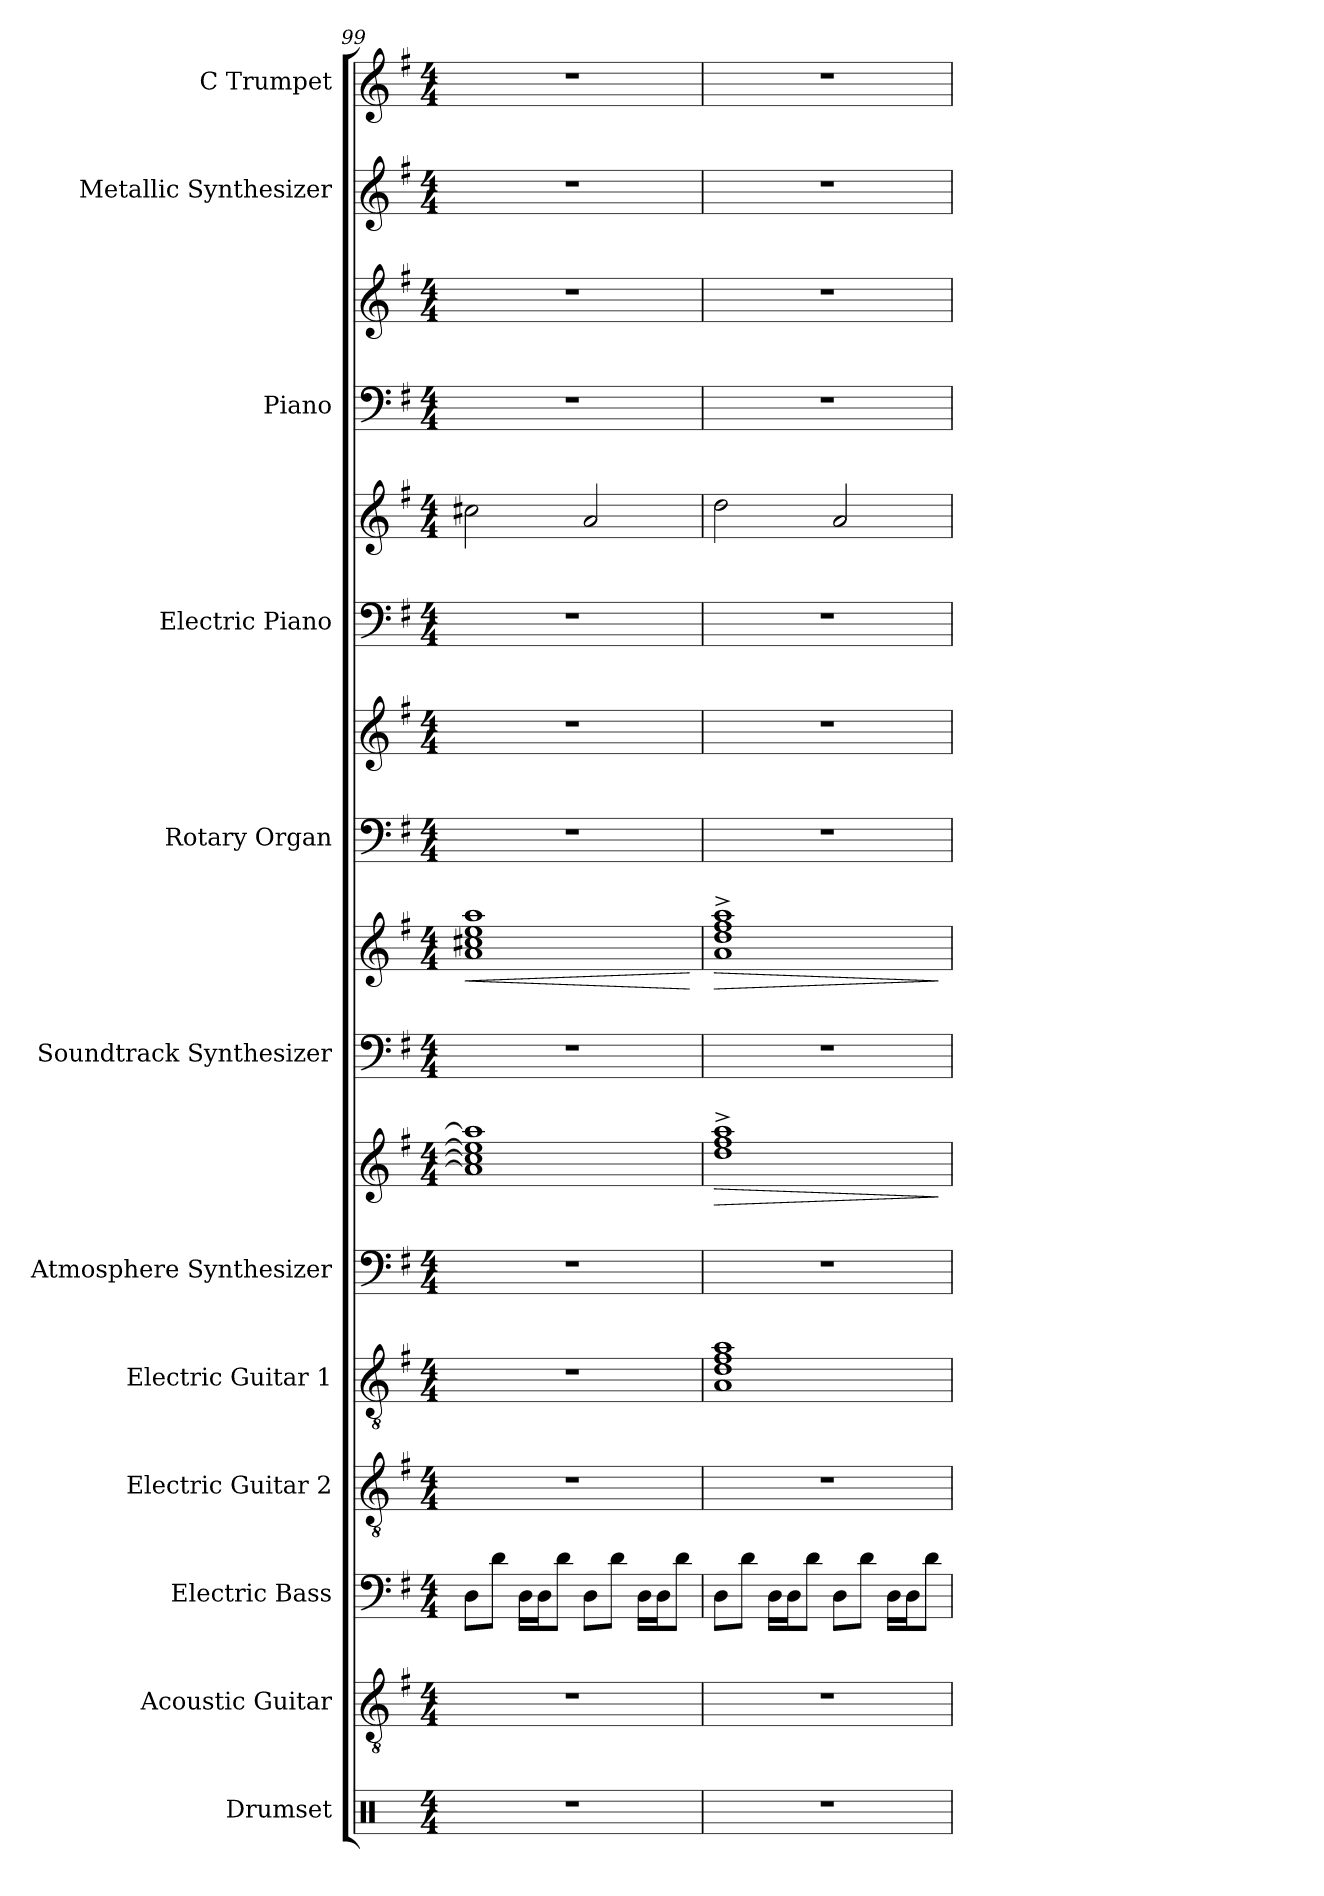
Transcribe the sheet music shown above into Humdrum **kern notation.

**kern	**kern	**kern	**kern	**kern	**kern	**kern	**dynam	**kern	**kern	**dynam	**kern	**kern	**kern	**kern	**kern	**kern	**kern	**kern
*part12	*part11	*part10	*part9	*part8	*part7	*part7	*part7	*part6	*part6	*part6	*part5	*part5	*part4	*part4	*part3	*part3	*part2	*part1
*staff17	*staff16	*staff15	*staff14	*staff13	*staff12	*staff11	*staff11/12	*staff10	*staff9	*staff9/10	*staff8	*staff7	*staff6	*staff5	*staff4	*staff3	*staff2	*staff1
*I"Drumset	*I"Acoustic Guitar	*I"Electric Bass	*I"Electric Guitar 2	*I"Electric Guitar 1	*I"Atmosphere Synthesizer	*	*	*I"Soundtrack Synthesizer	*	*	*I"Rotary Organ	*	*I"Electric Piano	*	*I"Piano	*	*I"Metallic Synthesizer	*I"C Trumpet
*I'Drs.	*I'Guit.	*I'El. B.	*I'El. Guit. 2	*I'El. Guit. 1	*I'Synth.	*	*	*I'Synth.	*	*	*I'Rot. Org.	*	*I'El. Pno.	*	*I'Pno.	*	*I'Synth.	*I'C Tpt.
*clefX	*clefGv2	*clefF4	*clefGv2	*clefGv2	*clefF4	*clefG2	*	*clefF4	*clefG2	*	*clefF4	*clefG2	*clefF4	*clefG2	*clefF4	*clefG2	*clefG2	*clefG2
*	*	*ITrd7c12	*	*	*	*	*	*	*	*	*	*	*	*	*	*	*	*
*k[]	*k[f#]	*k[f#]	*k[f#]	*k[f#]	*k[f#]	*k[f#]	*	*k[f#]	*k[f#]	*	*k[f#]	*k[f#]	*k[f#]	*k[f#]	*k[f#]	*k[f#]	*k[f#]	*k[f#]
*M4/4	*M4/4	*M4/4	*M4/4	*M4/4	*M4/4	*M4/4	*	*M4/4	*M4/4	*	*M4/4	*M4/4	*M4/4	*M4/4	*M4/4	*M4/4	*M4/4	*M4/4
=99	=99	=99	=99	=99	=99	=99	=99	=99	=99	=99	=99	=99	=99	=99	=99	=99	=99	=99
!	!	!	!	!	!	!	!	!	!	!LO:HP:b	!	!	!	!	!	!	!	!
1r	1r	8DD\L	1r	1r	1r	1a] 1cc#] 1ee] 1aa]	.	1r	1a 1cc#X 1ee 1aa	<	1r	1r	1r	2cc#X\	1r	1r	1r	1r
.	.	8D\J	.	.	.	.	.	.	.	.	.	.	.	.	.	.	.	.
.	.	16DD\LL	.	.	.	.	.	.	.	.	.	.	.	.	.	.	.	.
.	.	16DD\J	.	.	.	.	.	.	.	.	.	.	.	.	.	.	.	.
.	.	8D\J	.	.	.	.	.	.	.	.	.	.	.	.	.	.	.	.
.	.	8DD\L	.	.	.	.	.	.	.	.	.	.	.	2a/	.	.	.	.
.	.	8D\J	.	.	.	.	.	.	.	.	.	.	.	.	.	.	.	.
.	.	16DD\LL	.	.	.	.	.	.	.	.	.	.	.	.	.	.	.	.
.	.	16DD\J	.	.	.	.	.	.	.	.	.	.	.	.	.	.	.	.
.	.	8D\J	.	.	.	.	.	.	.	.	.	.	.	.	.	.	.	.
.	.	.	.	.	.	.	.	.	.	[	.	.	.	.	.	.	.	.
=100	=100	=100	=100	=100	=100	=100	=100	=100	=100	=100	=100	=100	=100	=100	=100	=100	=100	=100
!	!	!	!	!	!	!	!LO:HP:b	!	!	!LO:HP:b	!	!	!	!	!	!	!	!
1r	1r	8DD\L	1r	1A 1d 1f# 1a	1r	1dd^ 1ff#^ 1aa^	>	1r	1a^ 1dd^ 1ff#^ 1aa^	>	1r	1r	1r	2dd\	1r	1r	1r	1r
.	.	8D\J	.	.	.	.	.	.	.	.	.	.	.	.	.	.	.	.
.	.	16DD\LL	.	.	.	.	.	.	.	.	.	.	.	.	.	.	.	.
.	.	16DD\J	.	.	.	.	.	.	.	.	.	.	.	.	.	.	.	.
.	.	8D\J	.	.	.	.	.	.	.	.	.	.	.	.	.	.	.	.
.	.	8DD\L	.	.	.	.	.	.	.	.	.	.	.	2a/	.	.	.	.
.	.	8D\J	.	.	.	.	.	.	.	.	.	.	.	.	.	.	.	.
.	.	16DD\LL	.	.	.	.	.	.	.	.	.	.	.	.	.	.	.	.
.	.	16DD\J	.	.	.	.	.	.	.	.	.	.	.	.	.	.	.	.
.	.	8D\J	.	.	.	.	.	.	.	.	.	.	.	.	.	.	.	.
.	.	.	.	.	.	.	]	.	.	]	.	.	.	.	.	.	.	.
=	=	=	=	=	=	=	=	=	=	=	=	=	=	=	=	=	=	=
*-	*-	*-	*-	*-	*-	*-	*-	*-	*-	*-	*-	*-	*-	*-	*-	*-	*-	*-
